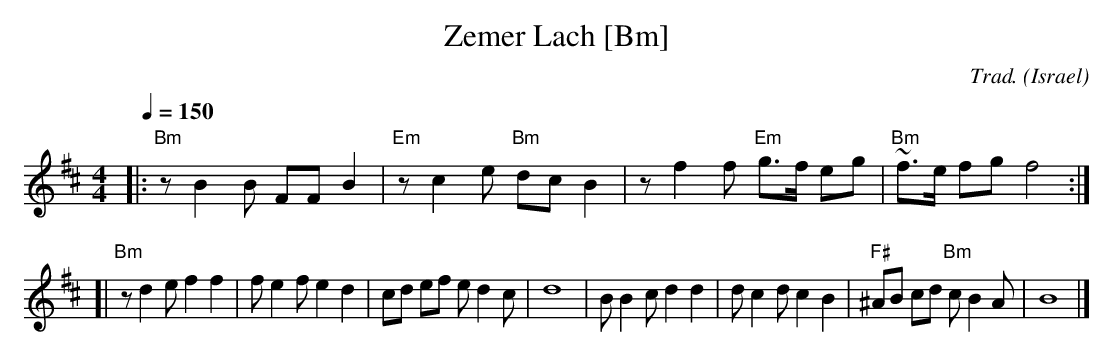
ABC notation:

X:1
T: Zemer Lach [Bm]
C:Trad.
O:Israel
L:1/8
M:4/4
Q:1/4=150
K:Bm
|: "Bm"z B2 B FF B2 | "Em"z c2 e "Bm"dc B2 | z f2 f "Em"g>f eg | "Bm"~f>e fg f4 :|
[| "Bm"z d2 e f2 f2 | f e2 f e2 d2 | cd ef e d2 c | d8 \
| B B2 c d2 d2 | d c2 d c2 B2 | "F#"^AB cd "Bm"c B2 A | B8 |]
